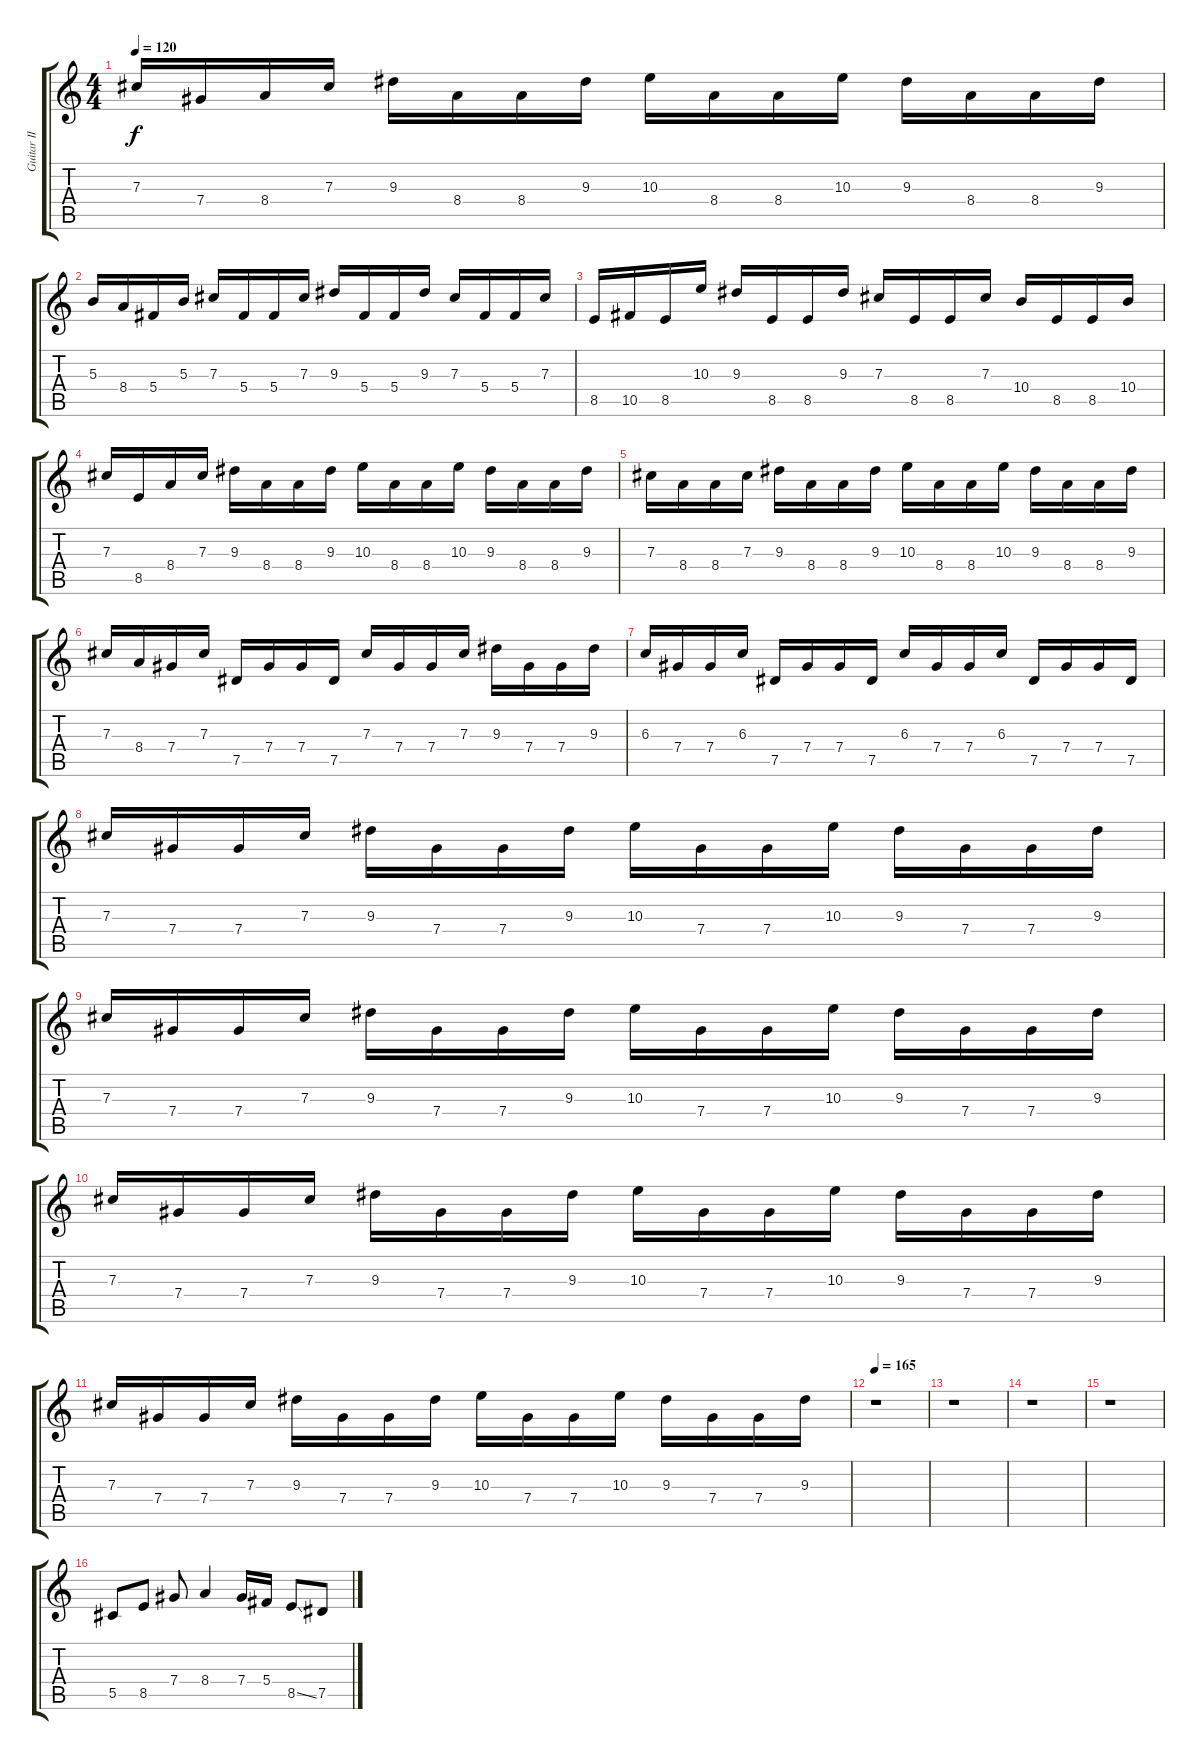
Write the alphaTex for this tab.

\track ("Guitar II" "Guitar II") {instrument overdrivenguitar}
\staff {score tabs}
\tuning (Eb4 Bb3 Gb3 Db3 Ab2 Eb2) {hide}
\ts (4 4)
\tempo 120
\clef g2
\ks c
7.3.16{dy f} 7.4.16 8.4.16 7.3.16 9.3.16 8.4.16 8.4.16 9.3.16 10.3.16 8.4.16 8.4.16 10.3.16 9.3.16 8.4.16 8.4.16 9.3.16 |
5.3.16 8.4.16 5.4.16 5.3.16 7.3.16 5.4.16 5.4.16 7.3.16 9.3.16 5.4.16 5.4.16 9.3.16 7.3.16 5.4.16 5.4.16 7.3.16 |
8.5.16 10.5.16 8.5.16 10.3.16 9.3.16 8.5.16 8.5.16 9.3.16 7.3.16 8.5.16 8.5.16 7.3.16 10.4.16 8.5.16 8.5.16 10.4.16 |
7.3.16{volume 8 balance 16} 8.5.16 8.4.16 7.3.16 9.3.16{volume 8 balance 16} 8.4.16 8.4.16 9.3.16 10.3.16 8.4.16 8.4.16 10.3.16 9.3.16 8.4.16 8.4.16 9.3.16 |
7.3.16{volume 8 balance 16} 8.4.16 8.4.16 7.3.16 9.3.16 8.4.16 8.4.16 9.3.16 10.3.16 8.4.16 8.4.16 10.3.16 9.3.16 8.4.16 8.4.16 9.3.16 |
7.3.16 8.4.16 7.4.16 7.3.16 7.5.16 7.4.16 7.4.16 7.5.16 7.3.16 7.4.16 7.4.16 7.3.16 9.3.16 7.4.16 7.4.16 9.3.16 |
6.3.16 7.4.16 7.4.16 6.3.16 7.5.16 7.4.16 7.4.16 7.5.16 6.3.16 7.4.16 7.4.16 6.3.16 7.5.16 7.4.16 7.4.16 7.5.16 |
7.3.16 7.4.16 7.4.16 7.3.16 9.3.16 7.4.16 7.4.16 9.3.16 10.3.16 7.4.16 7.4.16 10.3.16 9.3.16 7.4.16 7.4.16 9.3.16 |
7.3.16 7.4.16 7.4.16 7.3.16 9.3.16 7.4.16 7.4.16 9.3.16 10.3.16 7.4.16 7.4.16 10.3.16 9.3.16 7.4.16 7.4.16 9.3.16 |
7.3.16 7.4.16 7.4.16 7.3.16 9.3.16 7.4.16 7.4.16 9.3.16 10.3.16 7.4.16 7.4.16 10.3.16 9.3.16 7.4.16 7.4.16 9.3.16 |
7.3.16 7.4.16 7.4.16 7.3.16 9.3.16 7.4.16 7.4.16 9.3.16 10.3.16 7.4.16 7.4.16 10.3.16 9.3.16 7.4.16 7.4.16 9.3.16 |
\tempo 165
r.1 |
r.1 |
r.1 |
r.1 |
5.5.8{volume 16 balance 11 instrument overdrivenguitar} 8.5.8 7.4.8 8.4.4 7.4.16 5.4.16 8.5{ss}.8 7.5.8
